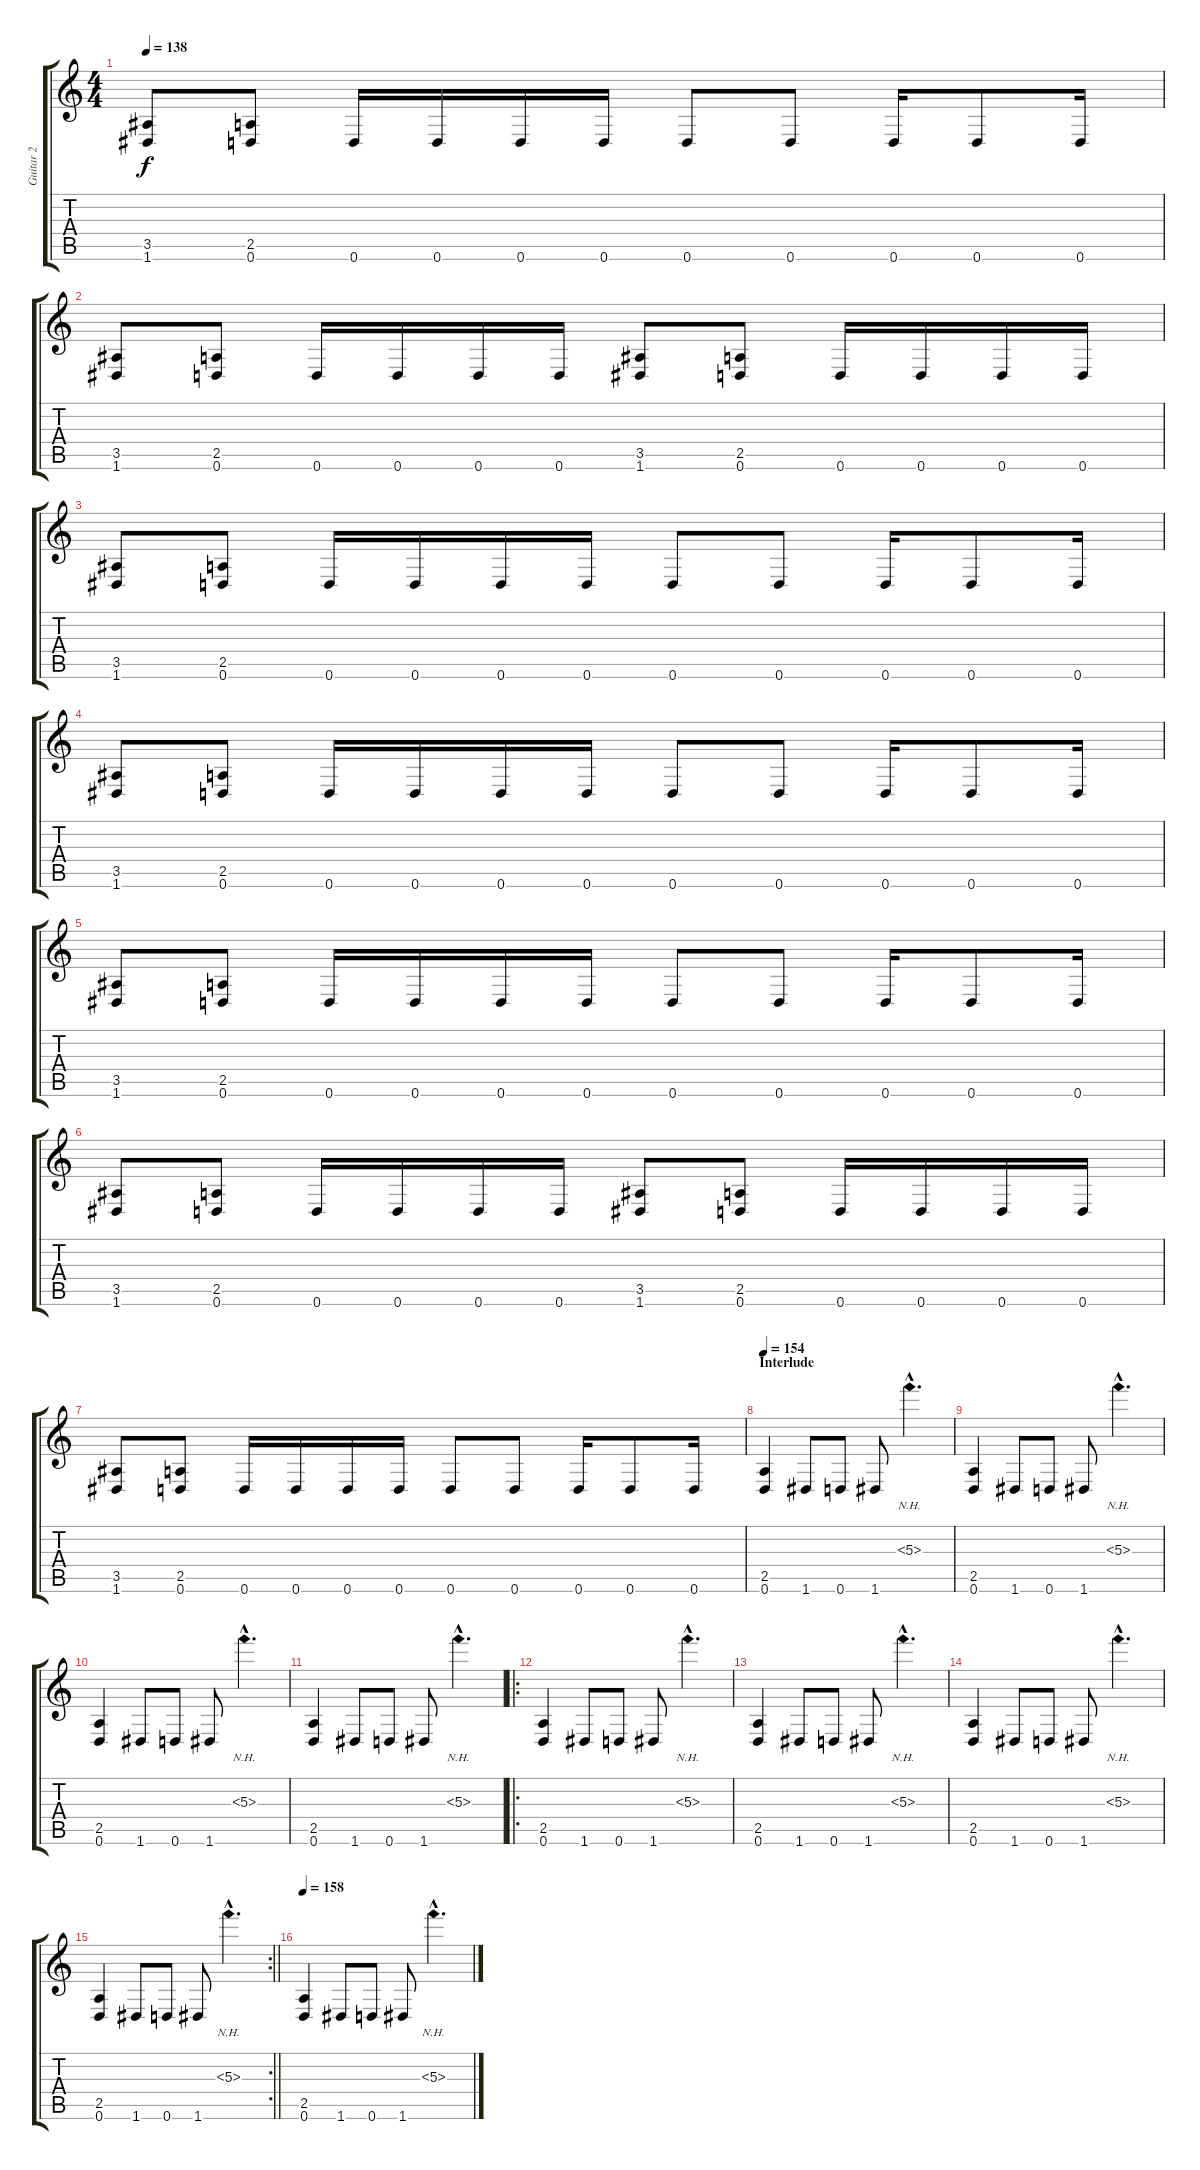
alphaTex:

\track ("Guitar 2" "Guitar 2") {instrument distortionguitar}
\staff {score tabs}
\tuning (D4 A3 F3 C3 G2 D2) {hide}
\ts (4 4)
\tempo 138
\clef g2
\ks c
(3.5 1.6).8{dy f} (2.5 0.6).8 0.6.16 0.6.16 0.6.16 0.6.16 0.6.8 0.6.8 0.6.16 0.6.8 0.6.16 |
(3.5 1.6).8 (2.5 0.6).8 0.6.16 0.6.16 0.6.16 0.6.16 (3.5 1.6).8 (2.5 0.6).8 0.6.16 0.6.16 0.6.16 0.6.16 |
(3.5 1.6).8 (2.5 0.6).8 0.6.16 0.6.16 0.6.16 0.6.16 0.6.8 0.6.8 0.6.16 0.6.8 0.6.16 |
(3.5 1.6).8 (2.5 0.6).8 0.6.16 0.6.16 0.6.16 0.6.16 0.6.8 0.6.8 0.6.16 0.6.8 0.6.16 |
(3.5 1.6).8 (2.5 0.6).8 0.6.16 0.6.16 0.6.16 0.6.16 0.6.8 0.6.8 0.6.16 0.6.8 0.6.16 |
(3.5 1.6).8 (2.5 0.6).8 0.6.16 0.6.16 0.6.16 0.6.16 (3.5 1.6).8 (2.5 0.6).8 0.6.16 0.6.16 0.6.16 0.6.16 |
(3.5 1.6).8 (2.5 0.6).8 0.6.16 0.6.16 0.6.16 0.6.16 0.6.8 0.6.8 0.6.16 0.6.8 0.6.16 |
\section ("" "Interlude")
\tempo 154
(2.5 0.6).4 1.6.8 0.6.8 1.6.8 5.3{nh hac}.4{d} |
(2.5 0.6).4 1.6.8 0.6.8 1.6.8 5.3{nh hac}.4{d} |
(2.5 0.6).4 1.6.8 0.6.8 1.6.8 5.3{nh hac}.4{d} |
(2.5 0.6).4 1.6.8 0.6.8 1.6.8 5.3{nh hac}.4{d} |
\ro
(2.5 0.6).4 1.6.8 0.6.8 1.6.8 5.3{nh hac}.4{d} |
(2.5 0.6).4 1.6.8 0.6.8 1.6.8 5.3{nh hac}.4{d} |
(2.5 0.6).4 1.6.8 0.6.8 1.6.8 5.3{nh hac}.4{d} |
\rc 2
\barLineRight lightlight
(2.5 0.6).4 1.6.8 0.6.8 1.6.8 5.3{nh hac}.4{d} |
\tempo 158
(2.5 0.6).4 1.6.8 0.6.8 1.6.8 5.3{nh hac}.4{d}
